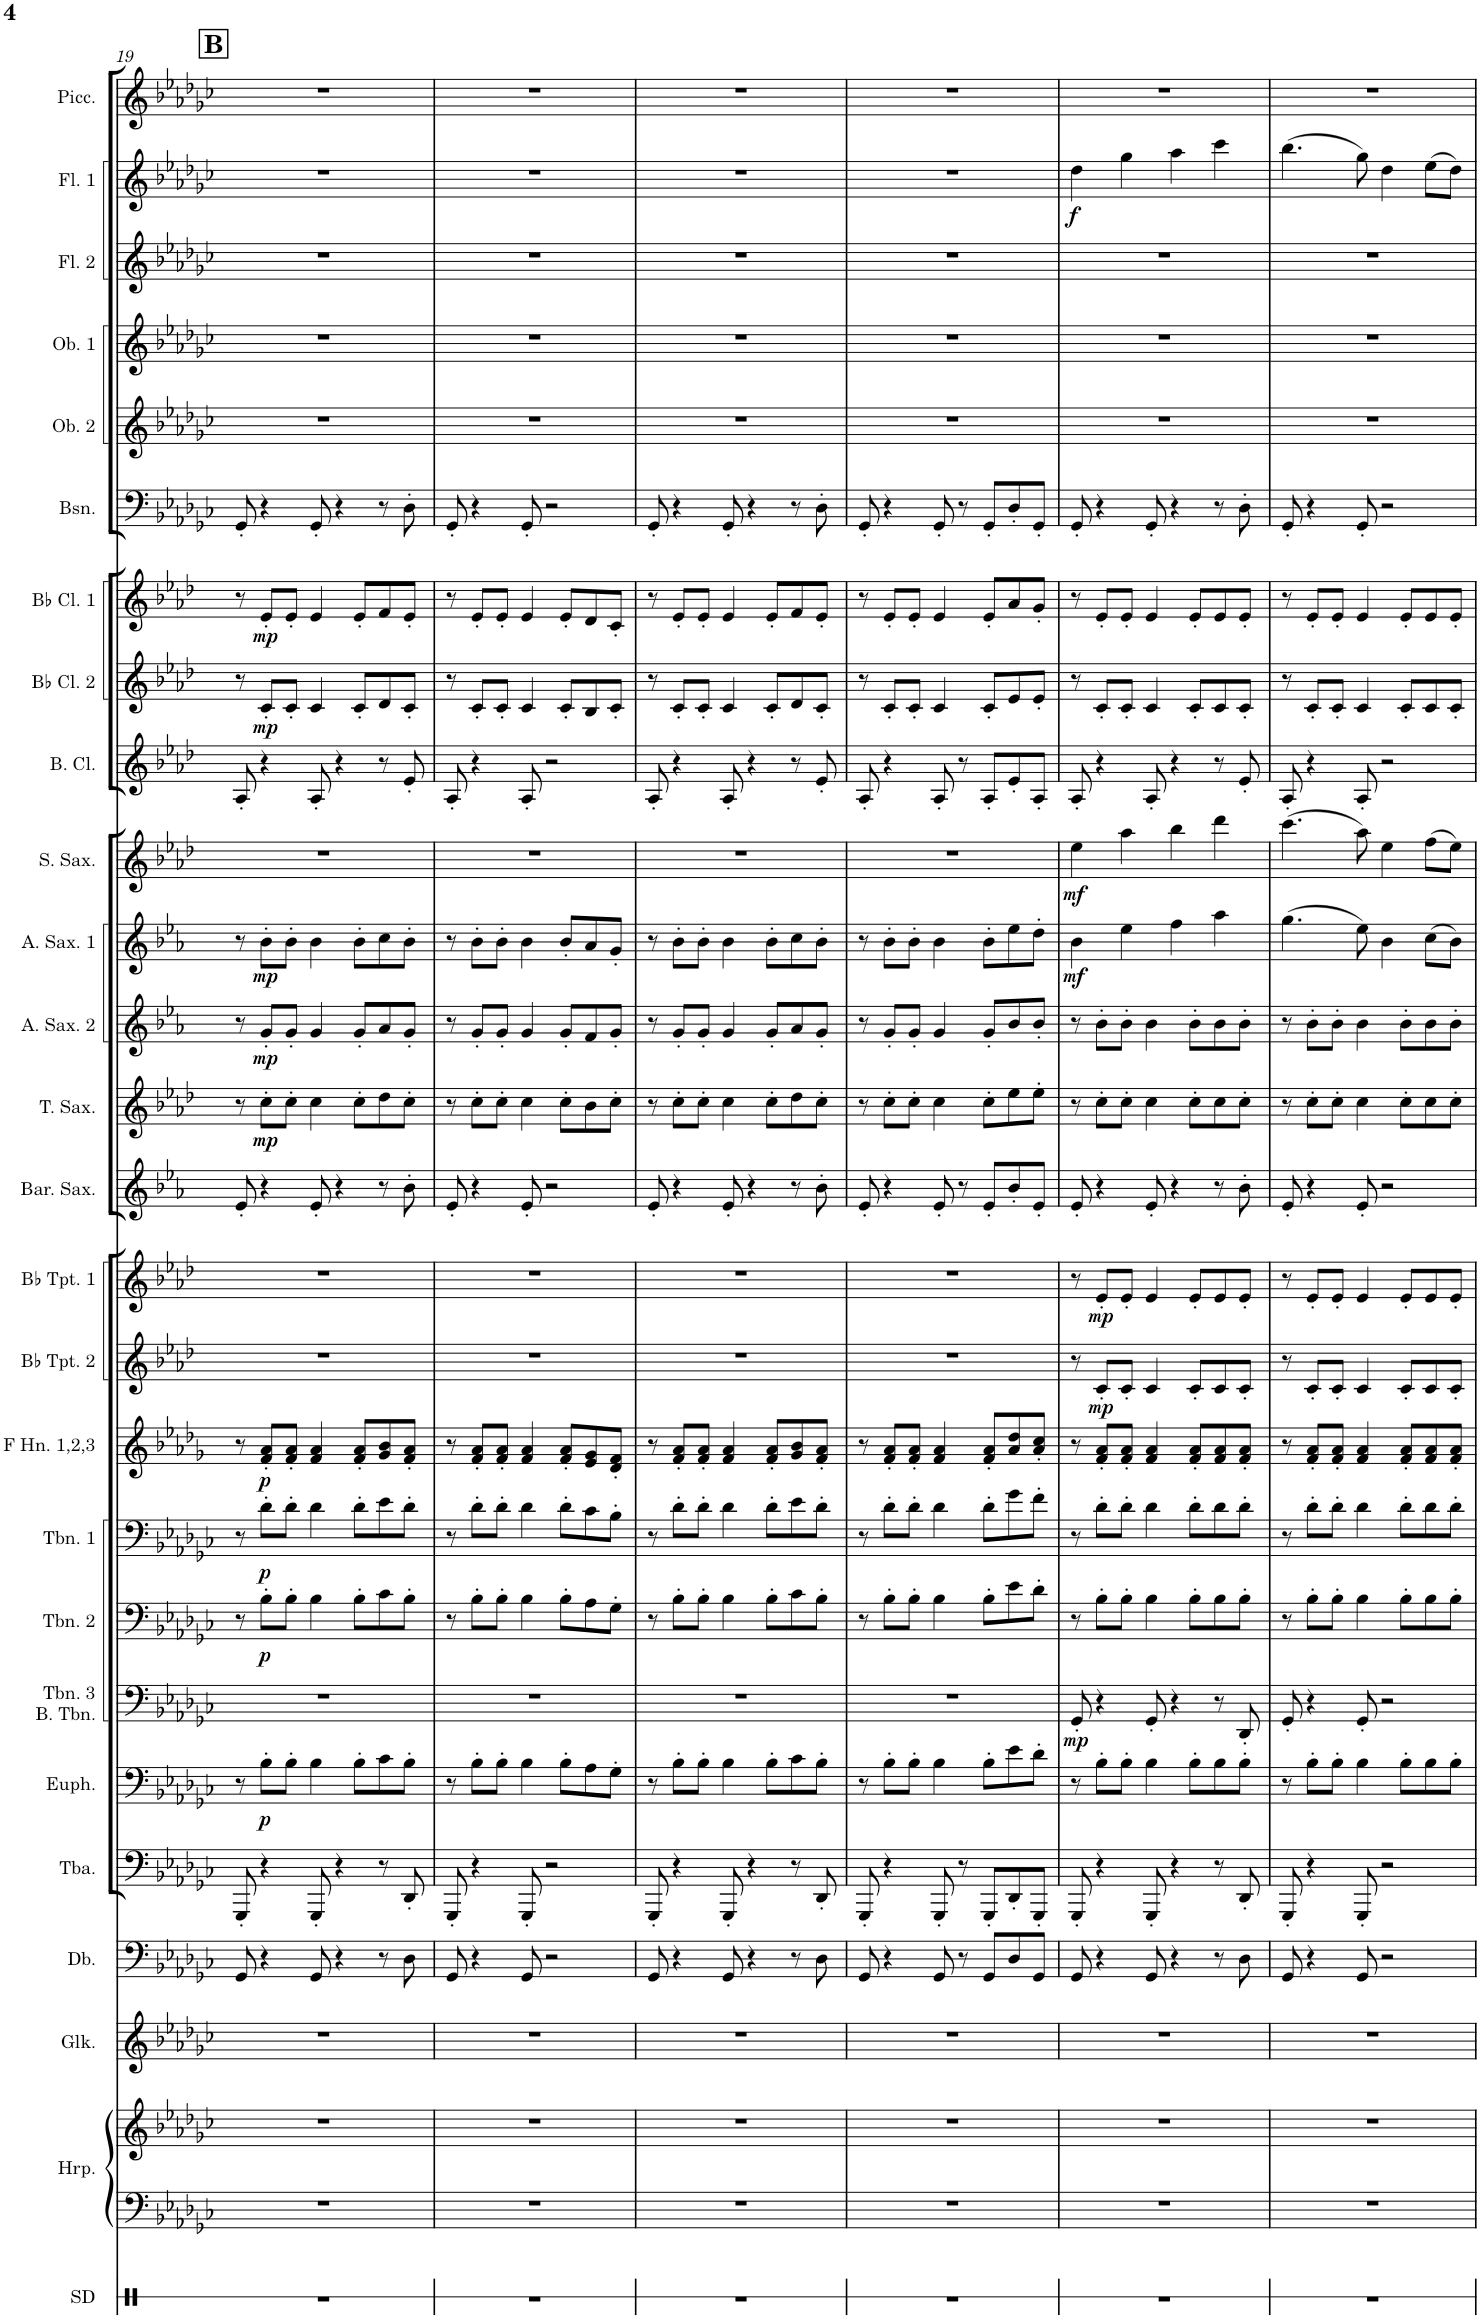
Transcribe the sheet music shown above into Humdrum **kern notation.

**kern	**kern	**kern	**kern	**kern	**kern	**kern	**dynam	**kern	**dynam	**kern	**dynam	**kern	**dynam	**kern	**dynam	**kern	**dynam	**kern	**dynam	**kern	**kern	**dynam	**kern	**dynam	**kern	**dynam	**kern	**dynam	**kern	**kern	**dynam	**kern	**dynam	**kern	**kern	**kern	**kern	**kern	**dynam	**kern
*part26	*part25	*part25	*part24	*part23	*part22	*part21	*part21	*part20	*part20	*part19	*part19	*part18	*part18	*part17	*part17	*part16	*part16	*part15	*part15	*part14	*part13	*part13	*part12	*part12	*part11	*part11	*part10	*part10	*part9	*part8	*part8	*part7	*part7	*part6	*part5	*part4	*part3	*part2	*part2	*part1
*staff27	*staff26	*staff25	*staff24	*staff23	*staff22	*staff21	*staff21	*staff20	*staff20	*staff19	*staff19	*staff18	*staff18	*staff17	*staff17	*staff16	*staff16	*staff15	*staff15	*staff14	*staff13	*staff13	*staff12	*staff12	*staff11	*staff11	*staff10	*staff10	*staff9	*staff8	*staff8	*staff7	*staff7	*staff6	*staff5	*staff4	*staff3	*staff2	*staff2	*staff1
*I"Snare Drum	*I"Harp	*	*I"Glockenspiel	*I"Double Bass	*I"Tuba	*I"Euphonium	*	*I"Trombone 3 &amp; Bass Trombone	*	*I"Trombone 2	*	*I"Trombone 1	*	*I"F Horn 1,2,3	*	*I"Bb Trumpet 2	*	*I"Bb Trumpet 1	*	*I"Baritone Saxophone	*I"Tenor Saxophone	*	*I"Alto Saxophone 2	*	*I"Alto Saxophone 1	*	*I"Soprano Saxophone	*	*I"Bass Clarinet	*I"Bb Clarinet 2	*	*I"Bb Clarinet 1	*	*I"Bassoon	*I"Oboe 2	*I"Oboe 1	*I"Flute 2	*I"Flute 1	*	*I"Piccolo
*I'SD	*I'Hrp.	*	*I'Glk.	*I'Db.	*I'Tba.	*I'Euph.	*	*I'Tbn. 3 B. Tbn.	*	*I'Tbn. 2	*	*I'Tbn. 1	*	*I'F Hn. 1,2,3	*	*I'Bb Tpt. 2	*	*I'Bb Tpt. 1	*	*I'Bar. Sax.	*I'T. Sax.	*	*I'A. Sax. 2	*	*I'A. Sax. 1	*	*I'S. Sax.	*	*I'B. Cl.	*I'Bb Cl. 2	*	*I'Bb Cl. 1	*	*I'Bsn.	*I'Ob. 2	*I'Ob. 1	*I'Fl. 2	*I'Fl. 1	*	*I'Picc.
!!LO:PB:g=z
*clefX	*clefF4	*clefG2	*clefG2	*clefF4	*clefF4	*clefF4	*	*clefF4	*	*clefF4	*	*clefF4	*	*clefG2	*	*clefG2	*	*clefG2	*	*clefG2	*clefG2	*	*clefG2	*	*clefG2	*	*clefG2	*	*clefG2	*clefG2	*	*clefG2	*	*clefF4	*clefG2	*clefG2	*clefG2	*clefG2	*	*clefG2
*	*	*	*Trd-14c-24	*Trd7c12	*	*	*	*	*	*	*	*	*	*Trd4c7	*	*Trd1c2	*	*Trd1c2	*	*Trd12c21	*Trd8c14	*	*Trd5c9	*	*Trd5c9	*	*Trd1c2	*	*Trd8c14	*Trd1c2	*	*Trd1c2	*	*	*	*	*	*	*	*Trd-7c-12
*k[]	*k[b-e-a-d-g-c-]	*k[b-e-a-d-g-c-]	*k[b-e-a-d-g-c-]	*k[b-e-a-d-g-c-]	*k[b-e-a-d-g-c-]	*k[b-e-a-d-g-c-]	*	*k[b-e-a-d-g-c-]	*	*k[b-e-a-d-g-c-]	*	*k[b-e-a-d-g-c-]	*	*k[b-e-a-d-g-]	*	*k[b-e-a-d-]	*	*k[b-e-a-d-]	*	*k[b-e-a-]	*k[b-e-a-d-]	*	*k[b-e-a-]	*	*k[b-e-a-]	*	*k[b-e-a-d-]	*	*k[b-e-a-d-]	*k[b-e-a-d-]	*	*k[b-e-a-d-]	*	*k[b-e-a-d-g-c-]	*k[b-e-a-d-g-c-]	*k[b-e-a-d-g-c-]	*k[b-e-a-d-g-c-]	*k[b-e-a-d-g-c-]	*	*k[b-e-a-d-g-c-]
*M4/4	*M4/4	*M4/4	*M4/4	*M4/4	*M4/4	*M4/4	*	*M4/4	*	*M4/4	*	*M4/4	*	*M4/4	*	*M4/4	*	*M4/4	*	*M4/4	*M4/4	*	*M4/4	*	*M4/4	*	*M4/4	*	*M4/4	*M4/4	*	*M4/4	*	*M4/4	*M4/4	*M4/4	*M4/4	*M4/4	*	*M4/4
!!LO:REH:place=s1:a:B:cj:fs=14:t=B
=19	=19	=19	=19	=19	=19	=19	=19	=19	=19	=19	=19	=19	=19	=19	=19	=19	=19	=19	=19	=19	=19	=19	=19	=19	=19	=19	=19	=19	=19	=19	=19	=19	=19	=19	=19	=19	=19	=19	=19	=19
1r	1r	1r	1r	8GG-/	8GGG-'/	8r	.	1r	.	8r	.	8r	.	8r	.	1r	.	1r	.	8e-'/	8r	.	8r	.	8r	.	1r	.	8A-'/	8r	.	8r	.	8GG-'/	1r	1r	1r	1r	.	1r
!	!	!	!	!	!	!	!LO:DY:b	!	!	!	!LO:DY:b	!	!LO:DY:b	!	!LO:DY:b	!	!	!	!	!	!	!LO:DY:b	!	!LO:DY:b	!	!LO:DY:b	!	!	!	!	!LO:DY:b	!	!LO:DY:b	!	!	!	!	!	!	!
.	.	.	.	4r	4r	8B-'\L	p	.	.	8B-'\L	p	8d-'\L	p	8f/' 8a-/'L	p	.	.	.	.	4r	8cc'\L	mp	8g'/L	mp	8b-'\L	mp	.	.	4r	8c'/L	mp	8e-'/L	mp	4r	.	.	.	.	.	.
.	.	.	.	.	.	8B-'\J	.	.	.	8B-'\J	.	8d-'\J	.	8f/' 8a-/'J	.	.	.	.	.	.	8cc'\J	.	8g'/J	.	8b-'\J	.	.	.	.	8c'/J	.	8e-'/J	.	.	.	.	.	.	.	.
.	.	.	.	8GG-/	8GGG-'/	4B-\	.	.	.	4B-\	.	4d-\	.	4f/ 4a-/	.	.	.	.	.	8e-'/	4cc\	.	4g/	.	4b-\	.	.	.	8A-'/	4c/	.	4e-/	.	8GG-'/	.	.	.	.	.	.
.	.	.	.	4r	4r	.	.	.	.	.	.	.	.	.	.	.	.	.	.	4r	.	.	.	.	.	.	.	.	4r	.	.	.	.	4r	.	.	.	.	.	.
.	.	.	.	.	.	8B-'\L	.	.	.	8B-'\L	.	8d-'\L	.	8f/' 8a-/'L	.	.	.	.	.	.	8cc'\L	.	8g'/L	.	8b-'\L	.	.	.	.	8c'/L	.	8e-'/L	.	.	.	.	.	.	.	.
.	.	.	.	8r	8r	8c-\	.	.	.	8c-\	.	8e-\	.	8g-/ 8b-/	.	.	.	.	.	8r	8dd-\	.	8a-/	.	8cc\	.	.	.	8r	8d-/	.	8f/	.	8r	.	.	.	.	.	.
.	.	.	.	8D-\	8DD-'/	8B-'\J	.	.	.	8B-'\J	.	8d-'\J	.	8f/' 8a-/'J	.	.	.	.	.	8b-'\	8cc'\J	.	8g'/J	.	8b-'\J	.	.	.	8e-'/	8c'/J	.	8e-'/J	.	8D-'\	.	.	.	.	.	.
=20	=20	=20	=20	=20	=20	=20	=20	=20	=20	=20	=20	=20	=20	=20	=20	=20	=20	=20	=20	=20	=20	=20	=20	=20	=20	=20	=20	=20	=20	=20	=20	=20	=20	=20	=20	=20	=20	=20	=20	=20
1r	1r	1r	1r	8GG-/	8GGG-'/	8r	.	1r	.	8r	.	8r	.	8r	.	1r	.	1r	.	8e-'/	8r	.	8r	.	8r	.	1r	.	8A-'/	8r	.	8r	.	8GG-'/	1r	1r	1r	1r	.	1r
.	.	.	.	4r	4r	8B-'\L	.	.	.	8B-'\L	.	8d-'\L	.	8f/' 8a-/'L	.	.	.	.	.	4r	8cc'\L	.	8g'/L	.	8b-'\L	.	.	.	4r	8c'/L	.	8e-'/L	.	4r	.	.	.	.	.	.
.	.	.	.	.	.	8B-'\J	.	.	.	8B-'\J	.	8d-'\J	.	8f/' 8a-/'J	.	.	.	.	.	.	8cc'\J	.	8g'/J	.	8b-'\J	.	.	.	.	8c'/J	.	8e-'/J	.	.	.	.	.	.	.	.
.	.	.	.	8GG-/	8GGG-'/	4B-\	.	.	.	4B-\	.	4d-\	.	4f/ 4a-/	.	.	.	.	.	8e-'/	4cc\	.	4g/	.	4b-\	.	.	.	8A-'/	4c/	.	4e-/	.	8GG-'/	.	.	.	.	.	.
.	.	.	.	2r	2r	.	.	.	.	.	.	.	.	.	.	.	.	.	.	2r	.	.	.	.	.	.	.	.	2r	.	.	.	.	2r	.	.	.	.	.	.
.	.	.	.	.	.	8B-'\L	.	.	.	8B-'\L	.	8d-'\L	.	8f/' 8a-/'L	.	.	.	.	.	.	8cc'\L	.	8g'/L	.	8b-'/L	.	.	.	.	8c'/L	.	8e-'/L	.	.	.	.	.	.	.	.
.	.	.	.	.	.	8A-\	.	.	.	8A-\	.	8c-\	.	8e-/ 8g-/	.	.	.	.	.	.	8b-\	.	8f/	.	8a-/	.	.	.	.	8B-/	.	8d-/	.	.	.	.	.	.	.	.
.	.	.	.	.	.	8G-'\J	.	.	.	8G-'\J	.	8B-'\J	.	8d-/' 8f/'J	.	.	.	.	.	.	8cc'\J	.	8g'/J	.	8g'/J	.	.	.	.	8c'/J	.	8c'/J	.	.	.	.	.	.	.	.
=21	=21	=21	=21	=21	=21	=21	=21	=21	=21	=21	=21	=21	=21	=21	=21	=21	=21	=21	=21	=21	=21	=21	=21	=21	=21	=21	=21	=21	=21	=21	=21	=21	=21	=21	=21	=21	=21	=21	=21	=21
1r	1r	1r	1r	8GG-/	8GGG-'/	8r	.	1r	.	8r	.	8r	.	8r	.	1r	.	1r	.	8e-'/	8r	.	8r	.	8r	.	1r	.	8A-'/	8r	.	8r	.	8GG-'/	1r	1r	1r	1r	.	1r
.	.	.	.	4r	4r	8B-'\L	.	.	.	8B-'\L	.	8d-'\L	.	8f/' 8a-/'L	.	.	.	.	.	4r	8cc'\L	.	8g'/L	.	8b-'\L	.	.	.	4r	8c'/L	.	8e-'/L	.	4r	.	.	.	.	.	.
.	.	.	.	.	.	8B-'\J	.	.	.	8B-'\J	.	8d-'\J	.	8f/' 8a-/'J	.	.	.	.	.	.	8cc'\J	.	8g'/J	.	8b-'\J	.	.	.	.	8c'/J	.	8e-'/J	.	.	.	.	.	.	.	.
.	.	.	.	8GG-/	8GGG-'/	4B-\	.	.	.	4B-\	.	4d-\	.	4f/ 4a-/	.	.	.	.	.	8e-'/	4cc\	.	4g/	.	4b-\	.	.	.	8A-'/	4c/	.	4e-/	.	8GG-'/	.	.	.	.	.	.
.	.	.	.	4r	4r	.	.	.	.	.	.	.	.	.	.	.	.	.	.	4r	.	.	.	.	.	.	.	.	4r	.	.	.	.	4r	.	.	.	.	.	.
.	.	.	.	.	.	8B-'\L	.	.	.	8B-'\L	.	8d-'\L	.	8f/' 8a-/'L	.	.	.	.	.	.	8cc'\L	.	8g'/L	.	8b-'\L	.	.	.	.	8c'/L	.	8e-'/L	.	.	.	.	.	.	.	.
.	.	.	.	8r	8r	8c-\	.	.	.	8c-\	.	8e-\	.	8g-/ 8b-/	.	.	.	.	.	8r	8dd-\	.	8a-/	.	8cc\	.	.	.	8r	8d-/	.	8f/	.	8r	.	.	.	.	.	.
.	.	.	.	8D-\	8DD-'/	8B-'\J	.	.	.	8B-'\J	.	8d-'\J	.	8f/' 8a-/'J	.	.	.	.	.	8b-'\	8cc'\J	.	8g'/J	.	8b-'\J	.	.	.	8e-'/	8c'/J	.	8e-'/J	.	8D-'\	.	.	.	.	.	.
=22	=22	=22	=22	=22	=22	=22	=22	=22	=22	=22	=22	=22	=22	=22	=22	=22	=22	=22	=22	=22	=22	=22	=22	=22	=22	=22	=22	=22	=22	=22	=22	=22	=22	=22	=22	=22	=22	=22	=22	=22
1r	1r	1r	1r	8GG-/	8GGG-'/	8r	.	1r	.	8r	.	8r	.	8r	.	1r	.	1r	.	8e-'/	8r	.	8r	.	8r	.	1r	.	8A-'/	8r	.	8r	.	8GG-'/	1r	1r	1r	1r	.	1r
.	.	.	.	4r	4r	8B-'\L	.	.	.	8B-'\L	.	8d-'\L	.	8f/' 8a-/'L	.	.	.	.	.	4r	8cc'\L	.	8g'/L	.	8b-'\L	.	.	.	4r	8c'/L	.	8e-'/L	.	4r	.	.	.	.	.	.
.	.	.	.	.	.	8B-'\J	.	.	.	8B-'\J	.	8d-'\J	.	8f/' 8a-/'J	.	.	.	.	.	.	8cc'\J	.	8g'/J	.	8b-'\J	.	.	.	.	8c'/J	.	8e-'/J	.	.	.	.	.	.	.	.
.	.	.	.	8GG-/	8GGG-'/	4B-\	.	.	.	4B-\	.	4d-\	.	4f/ 4a-/	.	.	.	.	.	8e-'/	4cc\	.	4g/	.	4b-\	.	.	.	8A-'/	4c/	.	4e-/	.	8GG-'/	.	.	.	.	.	.
.	.	.	.	8r	8r	.	.	.	.	.	.	.	.	.	.	.	.	.	.	8r	.	.	.	.	.	.	.	.	8r	.	.	.	.	8r	.	.	.	.	.	.
.	.	.	.	8GG-/L	8GGG-'/L	8B-'\L	.	.	.	8B-'\L	.	8d-'\L	.	8f/' 8a-/'L	.	.	.	.	.	8e-'/L	8cc'\L	.	8g'/L	.	8b-'\L	.	.	.	8A-'/L	8c'/L	.	8e-'/L	.	8GG-'/L	.	.	.	.	.	.
.	.	.	.	8D-/	8DD-'/	8e-\	.	.	.	8e-\	.	8g-\	.	8a-/ 8dd-/	.	.	.	.	.	8b-'/	8ee-\	.	8b-/	.	8ee-\	.	.	.	8e-'/	8e-/	.	8a-/	.	8D-'/	.	.	.	.	.	.
.	.	.	.	8GG-/J	8GGG-'/J	8d-'\J	.	.	.	8d-'\J	.	8f'\J	.	8a-/' 8cc/'J	.	.	.	.	.	8e-'/J	8ee-'\J	.	8b-'/J	.	8dd'\J	.	.	.	8A-'/J	8e-'/J	.	8g'/J	.	8GG-'/J	.	.	.	.	.	.
=23	=23	=23	=23	=23	=23	=23	=23	=23	=23	=23	=23	=23	=23	=23	=23	=23	=23	=23	=23	=23	=23	=23	=23	=23	=23	=23	=23	=23	=23	=23	=23	=23	=23	=23	=23	=23	=23	=23	=23	=23
!	!	!	!	!	!	!	!	!	!LO:DY:b	!	!	!	!	!	!	!	!	!	!	!	!	!	!	!	!	!LO:DY:b	!	!LO:DY:b	!	!	!	!	!	!	!	!	!	!	!LO:DY:b	!
1r	1r	1r	1r	8GG-/	8GGG-'/	8r	.	8GG-'/	mp	8r	.	8r	.	8r	.	8r	.	8r	.	8e-'/	8r	.	8r	.	4b-\	mf	4ee-\	mf	8A-'/	8r	.	8r	.	8GG-'/	1r	1r	1r	4dd-\	f	1r
!	!	!	!	!	!	!	!	!	!	!	!	!	!	!	!	!	!LO:DY:b	!	!LO:DY:b	!	!	!	!	!	!	!	!	!	!	!	!	!	!	!	!	!	!	!	!	!
.	.	.	.	4r	4r	8B-'\L	.	4r	.	8B-'\L	.	8d-'\L	.	8f/' 8a-/'L	.	8c'/L	mp	8e-'/L	mp	4r	8cc'\L	.	8b-'\L	.	.	.	.	.	4r	8c'/L	.	8e-'/L	.	4r	.	.	.	.	.	.
.	.	.	.	.	.	8B-'\J	.	.	.	8B-'\J	.	8d-'\J	.	8f/' 8a-/'J	.	8c'/J	.	8e-'/J	.	.	8cc'\J	.	8b-'\J	.	4ee-\	.	4aa-\	.	.	8c'/J	.	8e-'/J	.	.	.	.	.	4gg-\	.	.
.	.	.	.	8GG-/	8GGG-'/	4B-\	.	8GG-'/	.	4B-\	.	4d-\	.	4f/ 4a-/	.	4c/	.	4e-/	.	8e-'/	4cc\	.	4b-\	.	.	.	.	.	8A-'/	4c/	.	4e-/	.	8GG-'/	.	.	.	.	.	.
.	.	.	.	4r	4r	.	.	4r	.	.	.	.	.	.	.	.	.	.	.	4r	.	.	.	.	4ff\	.	4bb-\	.	4r	.	.	.	.	4r	.	.	.	4aa-\	.	.
.	.	.	.	.	.	8B-'\L	.	.	.	8B-'\L	.	8d-'\L	.	8f/' 8a-/'L	.	8c'/L	.	8e-'/L	.	.	8cc'\L	.	8b-'\L	.	.	.	.	.	.	8c'/L	.	8e-'/L	.	.	.	.	.	.	.	.
.	.	.	.	8r	8r	8B-\	.	8r	.	8B-\	.	8d-\	.	8f/ 8a-/	.	8c/	.	8e-/	.	8r	8cc\	.	8b-\	.	4aa-\	.	4ddd-\	.	8r	8c/	.	8e-/	.	8r	.	.	.	4ccc-\	.	.
.	.	.	.	8D-\	8DD-'/	8B-'\J	.	8DD-'/	.	8B-'\J	.	8d-'\J	.	8f/' 8a-/'J	.	8c'/J	.	8e-'/J	.	8b-'\	8cc'\J	.	8b-'\J	.	.	.	.	.	8e-'/	8c'/J	.	8e-'/J	.	8D-'\	.	.	.	.	.	.
=24	=24	=24	=24	=24	=24	=24	=24	=24	=24	=24	=24	=24	=24	=24	=24	=24	=24	=24	=24	=24	=24	=24	=24	=24	=24	=24	=24	=24	=24	=24	=24	=24	=24	=24	=24	=24	=24	=24	=24	=24
1r	1r	1r	1r	8GG-/	8GGG-'/	8r	.	8GG-'/	.	8r	.	8r	.	8r	.	8r	.	8r	.	8e-'/	8r	.	8r	.	(4.gg\	.	(4.ccc\	.	8A-'/	8r	.	8r	.	8GG-'/	1r	1r	1r	(4.bb-\	.	1r
.	.	.	.	4r	4r	8B-'\L	.	4r	.	8B-'\L	.	8d-'\L	.	8f/' 8a-/'L	.	8c'/L	.	8e-'/L	.	4r	8cc'\L	.	8b-'\L	.	.	.	.	.	4r	8c'/L	.	8e-'/L	.	4r	.	.	.	.	.	.
.	.	.	.	.	.	8B-'\J	.	.	.	8B-'\J	.	8d-'\J	.	8f/' 8a-/'J	.	8c'/J	.	8e-'/J	.	.	8cc'\J	.	8b-'\J	.	.	.	.	.	.	8c'/J	.	8e-'/J	.	.	.	.	.	.	.	.
.	.	.	.	8GG-/	8GGG-'/	4B-\	.	8GG-'/	.	4B-\	.	4d-\	.	4f/ 4a-/	.	4c/	.	4e-/	.	8e-'/	4cc\	.	4b-\	.	8ee-\)	.	8aa-\)	.	8A-'/	4c/	.	4e-/	.	8GG-'/	.	.	.	8gg-\)	.	.
.	.	.	.	2r	2r	.	.	2r	.	.	.	.	.	.	.	.	.	.	.	2r	.	.	.	.	4b-\	.	4ee-\	.	2r	.	.	.	.	2r	.	.	.	4dd-\	.	.
.	.	.	.	.	.	8B-'\L	.	.	.	8B-'\L	.	8d-'\L	.	8f/' 8a-/'L	.	8c'/L	.	8e-'/L	.	.	8cc'\L	.	8b-'\L	.	.	.	.	.	.	8c'/L	.	8e-'/L	.	.	.	.	.	.	.	.
.	.	.	.	.	.	8B-\	.	.	.	8B-\	.	8d-\	.	8f/ 8a-/	.	8c/	.	8e-/	.	.	8cc\	.	8b-\	.	(8cc\L	.	(8ff\L	.	.	8c/	.	8e-/	.	.	.	.	.	(8ee-\L	.	.
.	.	.	.	.	.	8B-'\J	.	.	.	8B-'\J	.	8d-'\J	.	8f/' 8a-/'J	.	8c'/J	.	8e-'/J	.	.	8cc'\J	.	8b-'\J	.	8b-\J)	.	8ee-\J)	.	.	8c'/J	.	8e-'/J	.	.	.	.	.	8dd-\J)	.	.
=	=	=	=	=	=	=	=	=	=	=	=	=	=	=	=	=	=	=	=	=	=	=	=	=	=	=	=	=	=	=	=	=	=	=	=	=	=	=	=	=
*-	*-	*-	*-	*-	*-	*-	*-	*-	*-	*-	*-	*-	*-	*-	*-	*-	*-	*-	*-	*-	*-	*-	*-	*-	*-	*-	*-	*-	*-	*-	*-	*-	*-	*-	*-	*-	*-	*-	*-	*-
